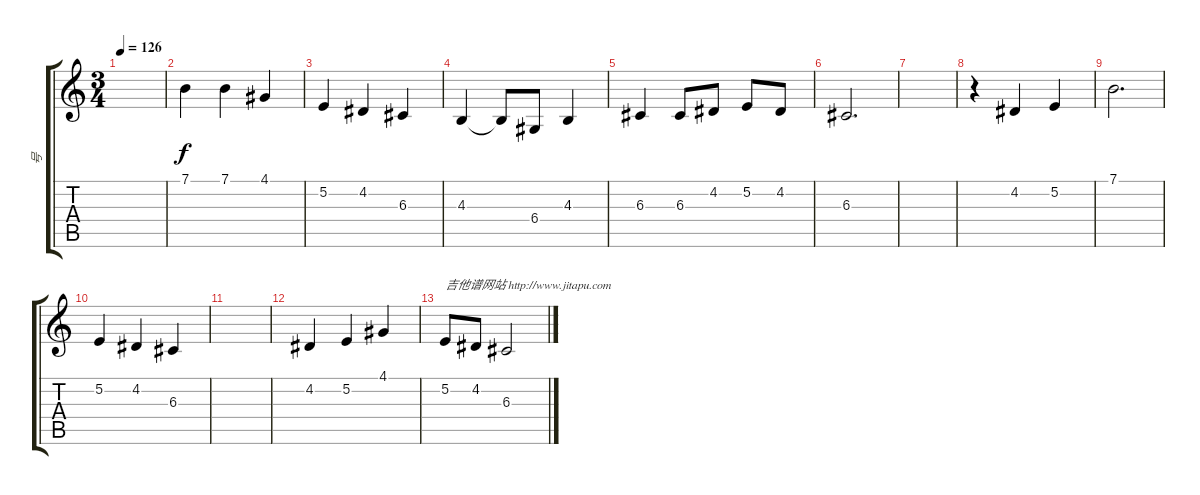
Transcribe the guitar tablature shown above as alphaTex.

\track ("号" "号") {instrument frenchhorn}
\staff {score tabs}
\tuning (E4 B3 G3 D3 A2 E2) {hide}
\ts (3 4)
\tempo 126
\clef g2
\ks c
|
7.1.4 7.1.4 4.1.4 |
5.2.4 4.2.4 6.3.4 |
4.3.4 4.3{t}.8 6.4.8 4.3.4 |
6.3.4 6.3.8 4.2.8 5.2.8 4.2.8 |
6.3.2{d} |
|
r.4 4.2.4 5.2.4 |
7.1.2{d} |
5.2.4 4.2.4 6.3.4 |
|
4.2.4 5.2.4 4.1.4 |
5.2.8{txt "吉他谱网站 http://www.jitapu.com"} 4.2.8 6.3.2
